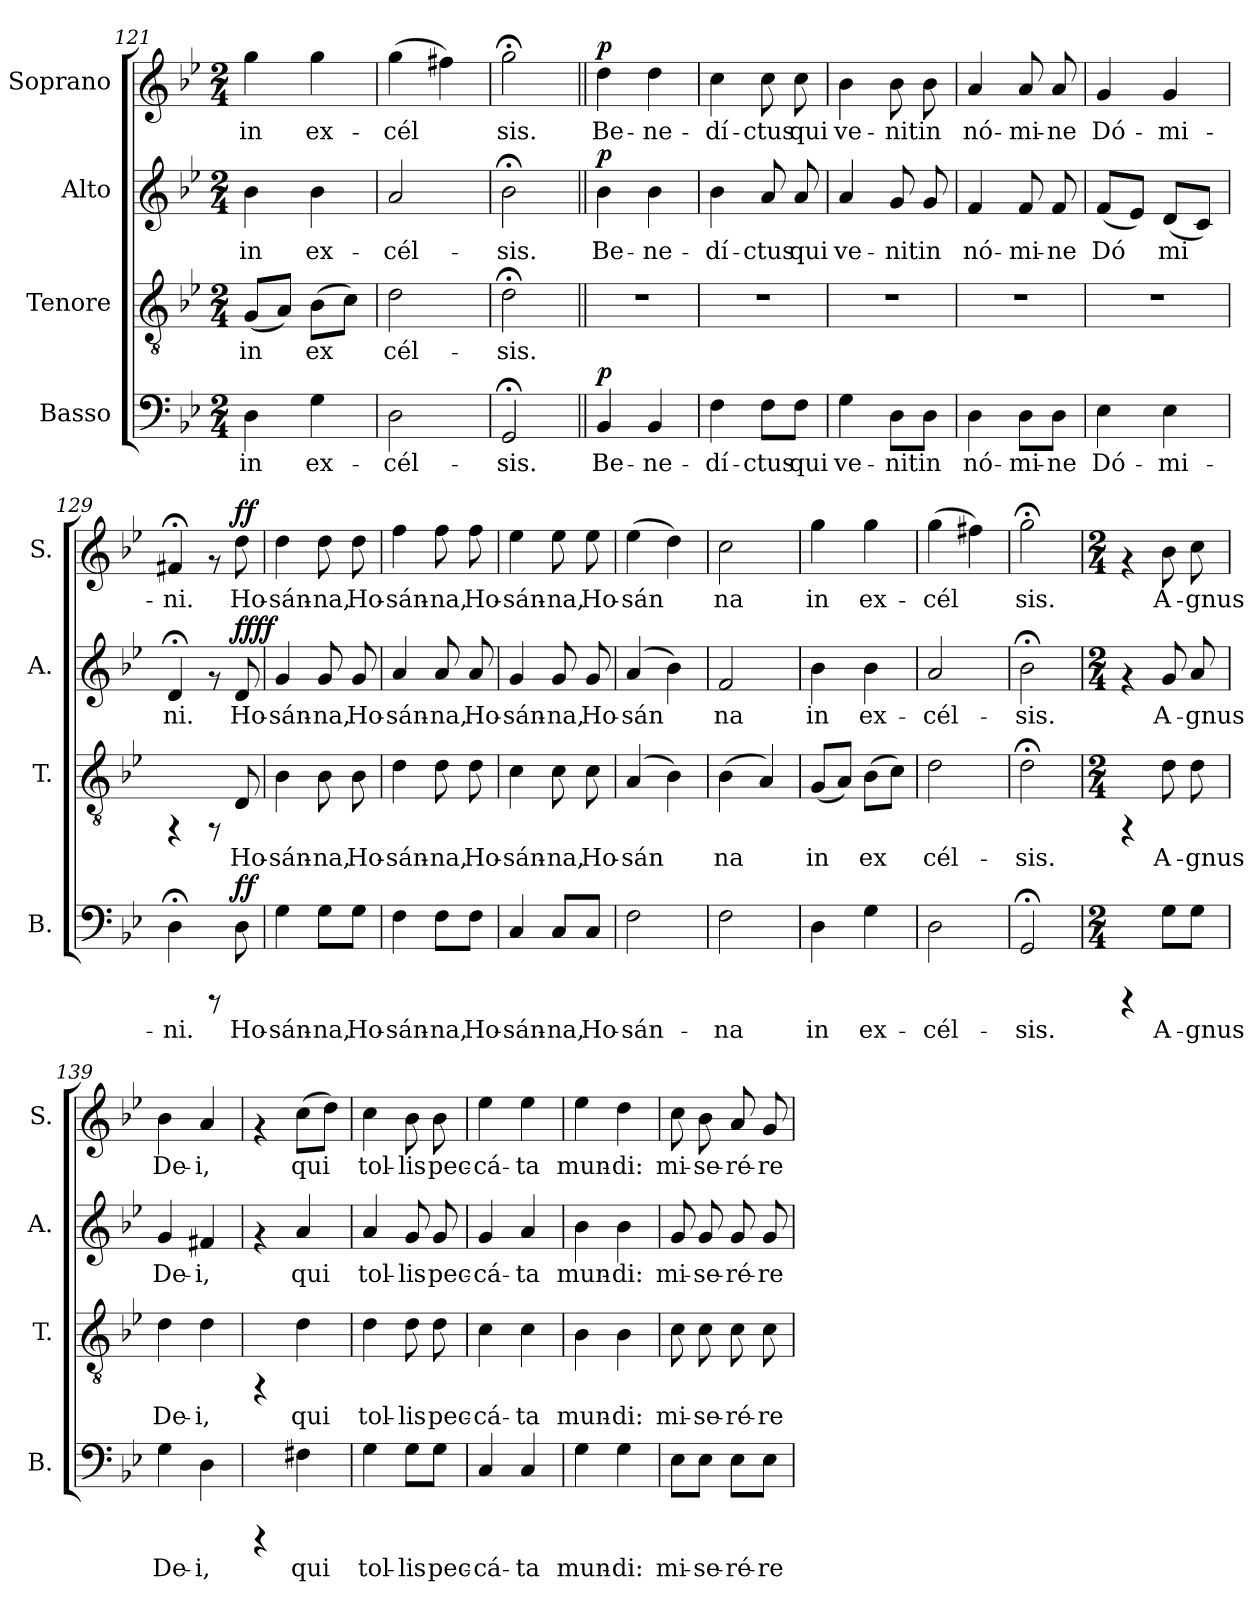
**kern	**text	**dynam	**kern	**text	**kern	**text	**dynam	**kern	**text	**dynam
*part4	*part4	*part4	*part3	*part3	*part2	*part2	*part2	*part1	*part1	*part1
*staff4	*staff4	*staff4	*staff3	*staff3	*staff2	*staff2	*staff2	*staff1	*staff1	*staff1
*I"Basso	*	*	*I"Tenore	*	*I"Alto	*	*	*I"Soprano	*	*
*I'B.	*	*	*I'T.	*	*I'A.	*	*	*I'S.	*	*
*clefF4	*	*	*clefGv2	*	*clefG2	*	*	*clefG2	*	*
*k[b-e-]	*	*	*k[b-e-]	*	*k[b-e-]	*	*	*k[b-e-]	*	*
*B-:	*	*	*B-:	*	*B-:	*	*	*B-:	*	*
*M2/4	*	*	*M2/4	*	*M2/4	*	*	*M2/4	*	*
=121	=121	=121	=121	=121	=121	=121	=121	=121	=121	=121
!	!LO:LY:b:cj	!	!	!LO:LY:b:cj	!	!LO:LY:b:cj	!	!	!LO:LY:b:cj	!
4D\	in	.	(<8G/L	in	4b-\	in	.	4gg\	in	.
!	!	!	!	!LO:LY:b:cj	!	!	!	!	!	!
.	.	.	8A/J)	.	.	.	.	.	.	.
!	!LO:LY:b:cj	!	!	!LO:LY:b:cj	!	!LO:LY:b:cj	!	!	!LO:LY:b:cj	!
4G\	ex-	.	(>8B-\L	ex-	4b-\	ex-	.	4gg\	ex-	.
!	!	!	!	!LO:LY:b:cj	!	!	!	!	!	!
.	.	.	8c\J)	--	.	.	.	.	.	.
=122	=122	=122	=122	=122	=122	=122	=122	=122	=122	=122
!	!LO:LY:b:cj	!	!	!LO:LY:b:cj	!	!LO:LY:b:cj	!	!	!LO:LY:b:cj	!
2D\	-cél-	.	2d\	-cél-	2a/	-cél-	.	(>4gg\	-cél-	.
!	!	!	!	!	!	!	!	!	!LO:LY:b:cj	!
.	.	.	.	.	.	.	.	4ff#X\)	--	.
=123	=123	=123	=123	=123	=123	=123	=123	=123	=123	=123
!	!LO:LY:b:cj	!	!	!LO:LY:b:cj	!	!LO:LY:b:cj	!	!	!LO:LY:b:cj	!
2GG;</	-sis.	.	2d;<\	-sis.	2b-;<\	-sis.	.	2gg;<\	-sis.	.
=124||	=124||	=124||	=124||	=124||	=124||	=124||	=124||	=124||	=124||	=124||
!	!LO:LY:b:cj	!LO:DY:a	!	!	!	!LO:LY:b:cj	!LO:DY:a	!	!LO:LY:b:cj	!LO:DY:a
4BB-/	Be-	p	2r	.	4b-\	Be-	p	4dd\	Be-	p
!	!LO:LY:b:cj	!	!	!	!	!LO:LY:b:cj	!	!	!LO:LY:b:cj	!
4BB-/	-ne-	.	.	.	4b-\	-ne-	.	4dd\	-ne-	.
=125	=125	=125	=125	=125	=125	=125	=125	=125	=125	=125
!	!LO:LY:b:cj	!	!	!	!	!LO:LY:b:cj	!	!	!LO:LY:b:cj	!
4F\	-dí-	.	2r	.	4b-\	-dí-	.	4cc\	-dí-	.
!	!LO:LY:b:cj	!	!	!	!	!LO:LY:b:cj	!	!	!LO:LY:b:cj	!
8F\L	-ctus	.	.	.	8a/	-ctus	.	8cc\	-ctus	.
!	!LO:LY:b:cj	!	!	!	!	!LO:LY:b:cj	!	!	!LO:LY:b:cj	!
8F\J	qui	.	.	.	8a/	qui	.	8cc\	qui	.
!!LO:LB:g=z
=126	=126	=126	=126	=126	=126	=126	=126	=126	=126	=126
!	!LO:LY:b:cj	!	!	!	!	!LO:LY:b:cj	!	!	!LO:LY:b:cj	!
4G\	ve-	.	2r	.	4a/	ve-	.	4b-\	ve-	.
!	!LO:LY:b:cj	!	!	!	!	!LO:LY:b:cj	!	!	!LO:LY:b:cj	!
8D\L	-nit	.	.	.	8g/	-nit	.	8b-\	-nit	.
!	!LO:LY:b:cj	!	!	!	!	!LO:LY:b:cj	!	!	!LO:LY:b:cj	!
8D\J	in	.	.	.	8g/	in	.	8b-\	in	.
=127	=127	=127	=127	=127	=127	=127	=127	=127	=127	=127
!	!LO:LY:b:cj	!	!	!	!	!LO:LY:b:cj	!	!	!LO:LY:b:cj	!
4D\	nó-	.	2r	.	4f/	nó-	.	4a/	nó-	.
!	!LO:LY:b:cj	!	!	!	!	!LO:LY:b:cj	!	!	!LO:LY:b:cj	!
8D\L	-mi-	.	.	.	8f/	-mi-	.	8a/	-mi-	.
!	!LO:LY:b:cj	!	!	!	!	!LO:LY:b:cj	!	!	!LO:LY:b:cj	!
8D\J	-ne	.	.	.	8f/	-ne	.	8a/	-ne	.
=128	=128	=128	=128	=128	=128	=128	=128	=128	=128	=128
!	!LO:LY:b:cj	!	!	!	!	!LO:LY:b:cj	!	!	!LO:LY:b:cj	!
4E-\	Dó-	.	2r	.	(<8f/L	Dó-	.	4g/	Dó-	.
!	!	!	!	!	!	!LO:LY:b:cj	!	!	!	!
.	.	.	.	.	8e-/J)	--	.	.	.	.
!	!LO:LY:b:cj	!	!	!	!	!LO:LY:b:cj	!	!	!LO:LY:b:cj	!
4E-\	-mi-	.	.	.	(<8d/L	-mi-	.	4g/	-mi-	.
!	!	!	!	!	!	!LO:LY:b:cj	!	!	!	!
.	.	.	.	.	8c/J)	--	.	.	.	.
=129	=129	=129	=129	=129	=129	=129	=129	=129	=129	=129
!	!LO:LY:b:cj	!	!	!	!	!LO:LY:b:cj	!	!	!LO:LY:b:cj	!
4D;<\	-ni.	.	4rFF	.	4d;</	-ni.	.	4f#X;</	-ni.	.
8rCCC	.	.	8rFF	.	8rf	.	.	8rf	.	.
!	!LO:LY:b:cj	!LO:DY:a	!	!LO:LY:b:cj	!	!LO:LY:b:cj	!LO:DY:a	!	!LO:LY:b:cj	!
!	!	!	!	!	!	!	!LO:DY:n=1:b	!	!	!LO:DY:a
8D\	Ho-	ff	8D/	Ho-	8d/	Ho-	ff ff	8dd\	Ho-	ff
=130	=130	=130	=130	=130	=130	=130	=130	=130	=130	=130
!	!LO:LY:b:cj	!	!	!LO:LY:b:cj	!	!LO:LY:b:cj	!	!	!LO:LY:b:cj	!
4G\	-sán-	.	4B-\	-sán-	4g/	-sán-	.	4dd\	-sán-	.
!	!LO:LY:b:cj	!	!	!LO:LY:b:cj	!	!LO:LY:b:cj	!	!	!LO:LY:b:cj	!
8G\L	-na,	.	8B-\	-na,	8g/	-na,	.	8dd\	-na,	.
!	!LO:LY:b:cj	!	!	!LO:LY:b:cj	!	!LO:LY:b:cj	!	!	!LO:LY:b:cj	!
8G\J	Ho-	.	8B-\	Ho-	8g/	Ho-	.	8dd\	Ho-	.
=131	=131	=131	=131	=131	=131	=131	=131	=131	=131	=131
!	!LO:LY:b:cj	!	!	!LO:LY:b:cj	!	!LO:LY:b:cj	!	!	!LO:LY:b:cj	!
4F\	-sán-	.	4d\	-sán-	4a/	-sán-	.	4ff\	-sán-	.
!	!LO:LY:b:cj	!	!	!LO:LY:b:cj	!	!LO:LY:b:cj	!	!	!LO:LY:b:cj	!
8F\L	-na,	.	8d\	-na,	8a/	-na,	.	8ff\	-na,	.
!	!LO:LY:b:cj	!	!	!LO:LY:b:cj	!	!LO:LY:b:cj	!	!	!LO:LY:b:cj	!
8F\J	Ho-	.	8d\	Ho-	8a/	Ho-	.	8ff\	Ho-	.
!!LO:PB:g=z
=132	=132	=132	=132	=132	=132	=132	=132	=132	=132	=132
!	!LO:LY:b:cj	!	!	!LO:LY:b:cj	!	!LO:LY:b:cj	!	!	!LO:LY:b:cj	!
4C/	-sán-	.	4c\	-sán-	4g/	-sán-	.	4ee-\	-sán-	.
!	!LO:LY:b:cj	!	!	!LO:LY:b:cj	!	!LO:LY:b:cj	!	!	!LO:LY:b:cj	!
8C/L	-na,	.	8c\	-na,	8g/	-na,	.	8ee-\	-na,	.
!	!LO:LY:b:cj	!	!	!LO:LY:b:cj	!	!LO:LY:b:cj	!	!	!LO:LY:b:cj	!
8C/J	Ho-	.	8c\	Ho-	8g/	Ho-	.	8ee-\	Ho-	.
=133	=133	=133	=133	=133	=133	=133	=133	=133	=133	=133
!	!LO:LY:b:cj	!	!	!LO:LY:b:cj	!	!LO:LY:b:cj	!	!	!LO:LY:b:cj	!
2F\	-sán-	.	(>4A/	-sán-	(>4a/	-sán-	.	(>4ee-\	-sán-	.
!	!	!	!	!LO:LY:b:cj	!	!LO:LY:b:cj	!	!	!LO:LY:b:cj	!
.	.	.	4B-\)	--	4b-\)	--	.	4dd\)	--	.
=134	=134	=134	=134	=134	=134	=134	=134	=134	=134	=134
!	!LO:LY:b:cj	!	!	!LO:LY:b:cj	!	!LO:LY:b:cj	!	!	!LO:LY:b:cj	!
2F\	-na	.	(<4B-\	-na	2f/	-na	.	2cc\	-na	.
!	!	!	!	!LO:LY:b:cj	!	!	!	!	!	!
.	.	.	4A/)	.	.	.	.	.	.	.
=135	=135	=135	=135	=135	=135	=135	=135	=135	=135	=135
!	!LO:LY:b:cj	!	!	!LO:LY:b:cj	!	!LO:LY:b:cj	!	!	!LO:LY:b:cj	!
4D\	in	.	(<8G/L	in	4b-\	in	.	4gg\	in	.
!	!	!	!	!LO:LY:b:cj	!	!	!	!	!	!
.	.	.	8A/J)	.	.	.	.	.	.	.
!	!LO:LY:b:cj	!	!	!LO:LY:b:cj	!	!LO:LY:b:cj	!	!	!LO:LY:b:cj	!
4G\	ex-	.	(>8B-\L	ex-	4b-\	ex-	.	4gg\	ex-	.
!	!	!	!	!LO:LY:b:cj	!	!	!	!	!	!
.	.	.	8c\J)	--	.	.	.	.	.	.
=136	=136	=136	=136	=136	=136	=136	=136	=136	=136	=136
!	!LO:LY:b:cj	!	!	!LO:LY:b:cj	!	!LO:LY:b:cj	!	!	!LO:LY:b:cj	!
2D\	-cél-	.	2d\	-cél-	2a/	-cél-	.	(>4gg\	-cél-	.
!	!	!	!	!	!	!	!	!	!LO:LY:b:cj	!
.	.	.	.	.	.	.	.	4ff#X\)	--	.
=137	=137	=137	=137	=137	=137	=137	=137	=137	=137	=137
!	!LO:LY:b:cj	!	!	!LO:LY:b:cj	!	!LO:LY:b:cj	!	!	!LO:LY:b:cj	!
2GG;</	-sis.	.	2d;<\	-sis.	2b-;<\	-sis.	.	2gg;<\	-sis.	.
!!LO:PB:g=z
=138	=138	=138	=138	=138	=138	=138	=138	=138	=138	=138
*M2/4	*	*	*M2/4	*	*M2/4	*	*	*M2/4	*	*
4rCCC	.	.	4rFF	.	4rf	.	.	4rf	.	.
!	!LO:LY:b:cj	!	!	!LO:LY:b:cj	!	!LO:LY:b:cj	!	!	!LO:LY:b:cj	!
8G\L	A-	.	8d\	A-	8g/	A-	.	8b-\	A-	.
!	!LO:LY:b:cj	!	!	!LO:LY:b:cj	!	!LO:LY:b:cj	!	!	!LO:LY:b:cj	!
8G\J	-gnus	.	8d\	-gnus	8a/	-gnus	.	8cc\	-gnus	.
=139	=139	=139	=139	=139	=139	=139	=139	=139	=139	=139
!	!LO:LY:b:cj	!	!	!LO:LY:b:cj	!	!LO:LY:b:cj	!	!	!LO:LY:b:cj	!
4G\	De-	.	4d\	De-	4g/	De-	.	4b-\	De-	.
!	!LO:LY:b:cj	!	!	!LO:LY:b:cj	!	!LO:LY:b:cj	!	!	!LO:LY:b:cj	!
4D\	-i,	.	4d\	-i,	4f#X/	-i,	.	4a/	-i,	.
=140	=140	=140	=140	=140	=140	=140	=140	=140	=140	=140
4rCCC	.	.	4rFF	.	4rf	.	.	4rf	.	.
!	!LO:LY:b:cj	!	!	!LO:LY:b:cj	!	!LO:LY:b:cj	!	!	!LO:LY:b:cj	!
4F#X\	qui	.	4d\	qui	4a/	qui	.	(>8cc\L	qui	.
!	!	!	!	!	!	!	!	!	!LO:LY:b:cj	!
.	.	.	.	.	.	.	.	8dd\J)	.	.
=141	=141	=141	=141	=141	=141	=141	=141	=141	=141	=141
!	!LO:LY:b:cj	!	!	!LO:LY:b:cj	!	!LO:LY:b:cj	!	!	!LO:LY:b:cj	!
4G\	tol-	.	4d\	tol-	4a/	tol-	.	4cc\	tol-	.
!	!LO:LY:b:cj	!	!	!LO:LY:b:cj	!	!LO:LY:b:cj	!	!	!LO:LY:b:cj	!
8G\L	-lis	.	8d\	-lis	8g/	-lis	.	8b-\	-lis	.
!	!LO:LY:b:cj	!	!	!LO:LY:b:cj	!	!LO:LY:b:cj	!	!	!LO:LY:b:cj	!
8G\J	pec-	.	8d\	pec-	8g/	pec-	.	8b-\	pec-	.
=142	=142	=142	=142	=142	=142	=142	=142	=142	=142	=142
!	!LO:LY:b:cj	!	!	!LO:LY:b:cj	!	!LO:LY:b:cj	!	!	!LO:LY:b:cj	!
4C/	-cá-	.	4c\	-cá-	4g/	-cá-	.	4ee-\	-cá-	.
!	!LO:LY:b:cj	!	!	!LO:LY:b:cj	!	!LO:LY:b:cj	!	!	!LO:LY:b:cj	!
4C/	-ta	.	4c\	-ta	4a/	-ta	.	4ee-\	-ta	.
=143	=143	=143	=143	=143	=143	=143	=143	=143	=143	=143
!	!LO:LY:b:cj	!	!	!LO:LY:b:cj	!	!LO:LY:b:cj	!	!	!LO:LY:b:cj	!
4G\	mun-	.	4B-\	mun-	4b-\	mun-	.	4ee-\	mun-	.
!	!LO:LY:b:cj	!	!	!LO:LY:b:cj	!	!LO:LY:b:cj	!	!	!LO:LY:b:cj	!
4G\	-di:	.	4B-\	-di:	4b-\	-di:	.	4dd\	-di:	.
!!LO:LB:g=z
=144	=144	=144	=144	=144	=144	=144	=144	=144	=144	=144
!	!LO:LY:b:cj	!	!	!LO:LY:b:cj	!	!LO:LY:b:cj	!	!	!LO:LY:b:cj	!
8E-\L	mi-	.	8c\	mi-	8g/	mi-	.	8cc\	mi-	.
!	!LO:LY:b:cj	!	!	!LO:LY:b:cj	!	!LO:LY:b:cj	!	!	!LO:LY:b:cj	!
8E-\J	-se-	.	8c\	-se-	8g/	-se-	.	8b-\	-se-	.
!	!LO:LY:b:cj	!	!	!LO:LY:b:cj	!	!LO:LY:b:cj	!	!	!LO:LY:b:cj	!
8E-\L	-ré-	.	8c\	-ré-	8g/	-ré-	.	8a/	-ré-	.
!	!LO:LY:b:cj	!	!	!LO:LY:b:cj	!	!LO:LY:b:cj	!	!	!LO:LY:b:cj	!
8E-\J	-re	.	8c\	-re	8g/	-re	.	8g/	-re	.
=	=	=	=	=	=	=	=	=	=	=
*-	*-	*-	*-	*-	*-	*-	*-	*-	*-	*-
